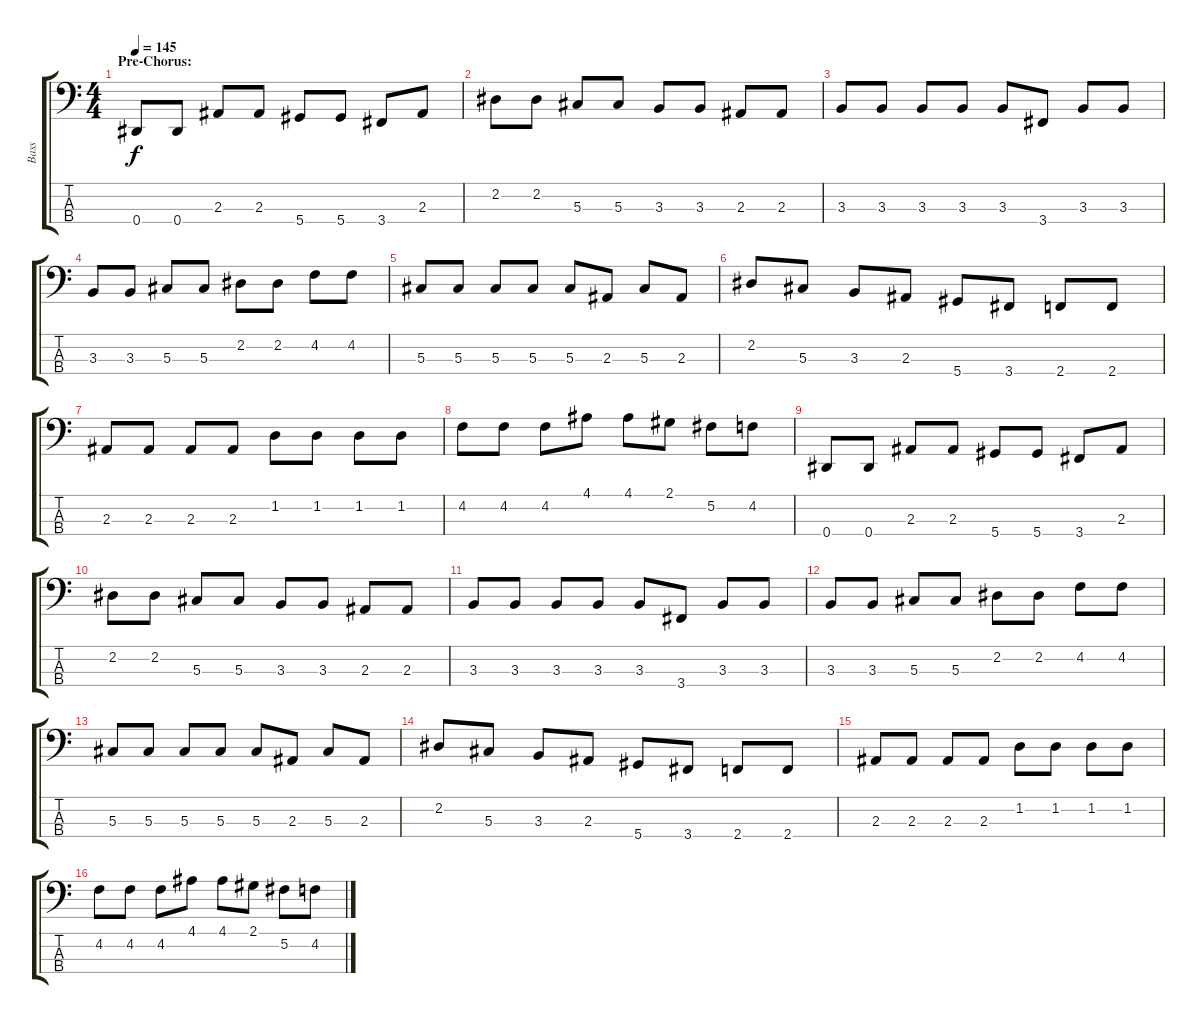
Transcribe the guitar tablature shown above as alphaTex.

\track ("Bass" "Bass") {instrument electricbassfinger}
\staff {score tabs}
\tuning (Gb2 Db2 Ab1 Eb1) {hide}
\ts (4 4)
\section ("" "Pre-Chorus:")
\tempo 145
\clef f4
\ks c
0.4.8{dy f} 0.4.8 2.3.8 2.3.8 5.4.8 5.4.8 3.4.8 2.3.8 |
2.2.8 2.2.8 5.3.8 5.3.8 3.3.8 3.3.8 2.3.8 2.3.8 |
3.3.8 3.3.8 3.3.8 3.3.8 3.3.8 3.4.8 3.3.8 3.3.8 |
3.3.8 3.3.8 5.3.8 5.3.8 2.2.8 2.2.8 4.2.8 4.2.8 |
5.3.8 5.3.8 5.3.8 5.3.8 5.3.8 2.3.8 5.3.8 2.3.8 |
2.2.8 5.3.8 3.3.8 2.3.8 5.4.8 3.4.8 2.4.8 2.4.8 |
2.3.8 2.3.8 2.3.8 2.3.8 1.2.8 1.2.8 1.2.8 1.2.8 |
4.2.8 4.2.8 4.2.8 4.1.8 4.1.8 2.1.8 5.2.8 4.2.8 |
0.4.8 0.4.8 2.3.8 2.3.8 5.4.8 5.4.8 3.4.8 2.3.8 |
2.2.8 2.2.8 5.3.8 5.3.8 3.3.8 3.3.8 2.3.8 2.3.8 |
3.3.8 3.3.8 3.3.8 3.3.8 3.3.8 3.4.8 3.3.8 3.3.8 |
3.3.8 3.3.8 5.3.8 5.3.8 2.2.8 2.2.8 4.2.8 4.2.8 |
5.3.8 5.3.8 5.3.8 5.3.8 5.3.8 2.3.8 5.3.8 2.3.8 |
2.2.8 5.3.8 3.3.8 2.3.8 5.4.8 3.4.8 2.4.8 2.4.8 |
2.3.8 2.3.8 2.3.8 2.3.8 1.2.8 1.2.8 1.2.8 1.2.8 |
4.2.8 4.2.8 4.2.8 4.1.8 4.1.8 2.1.8 5.2.8 4.2.8
